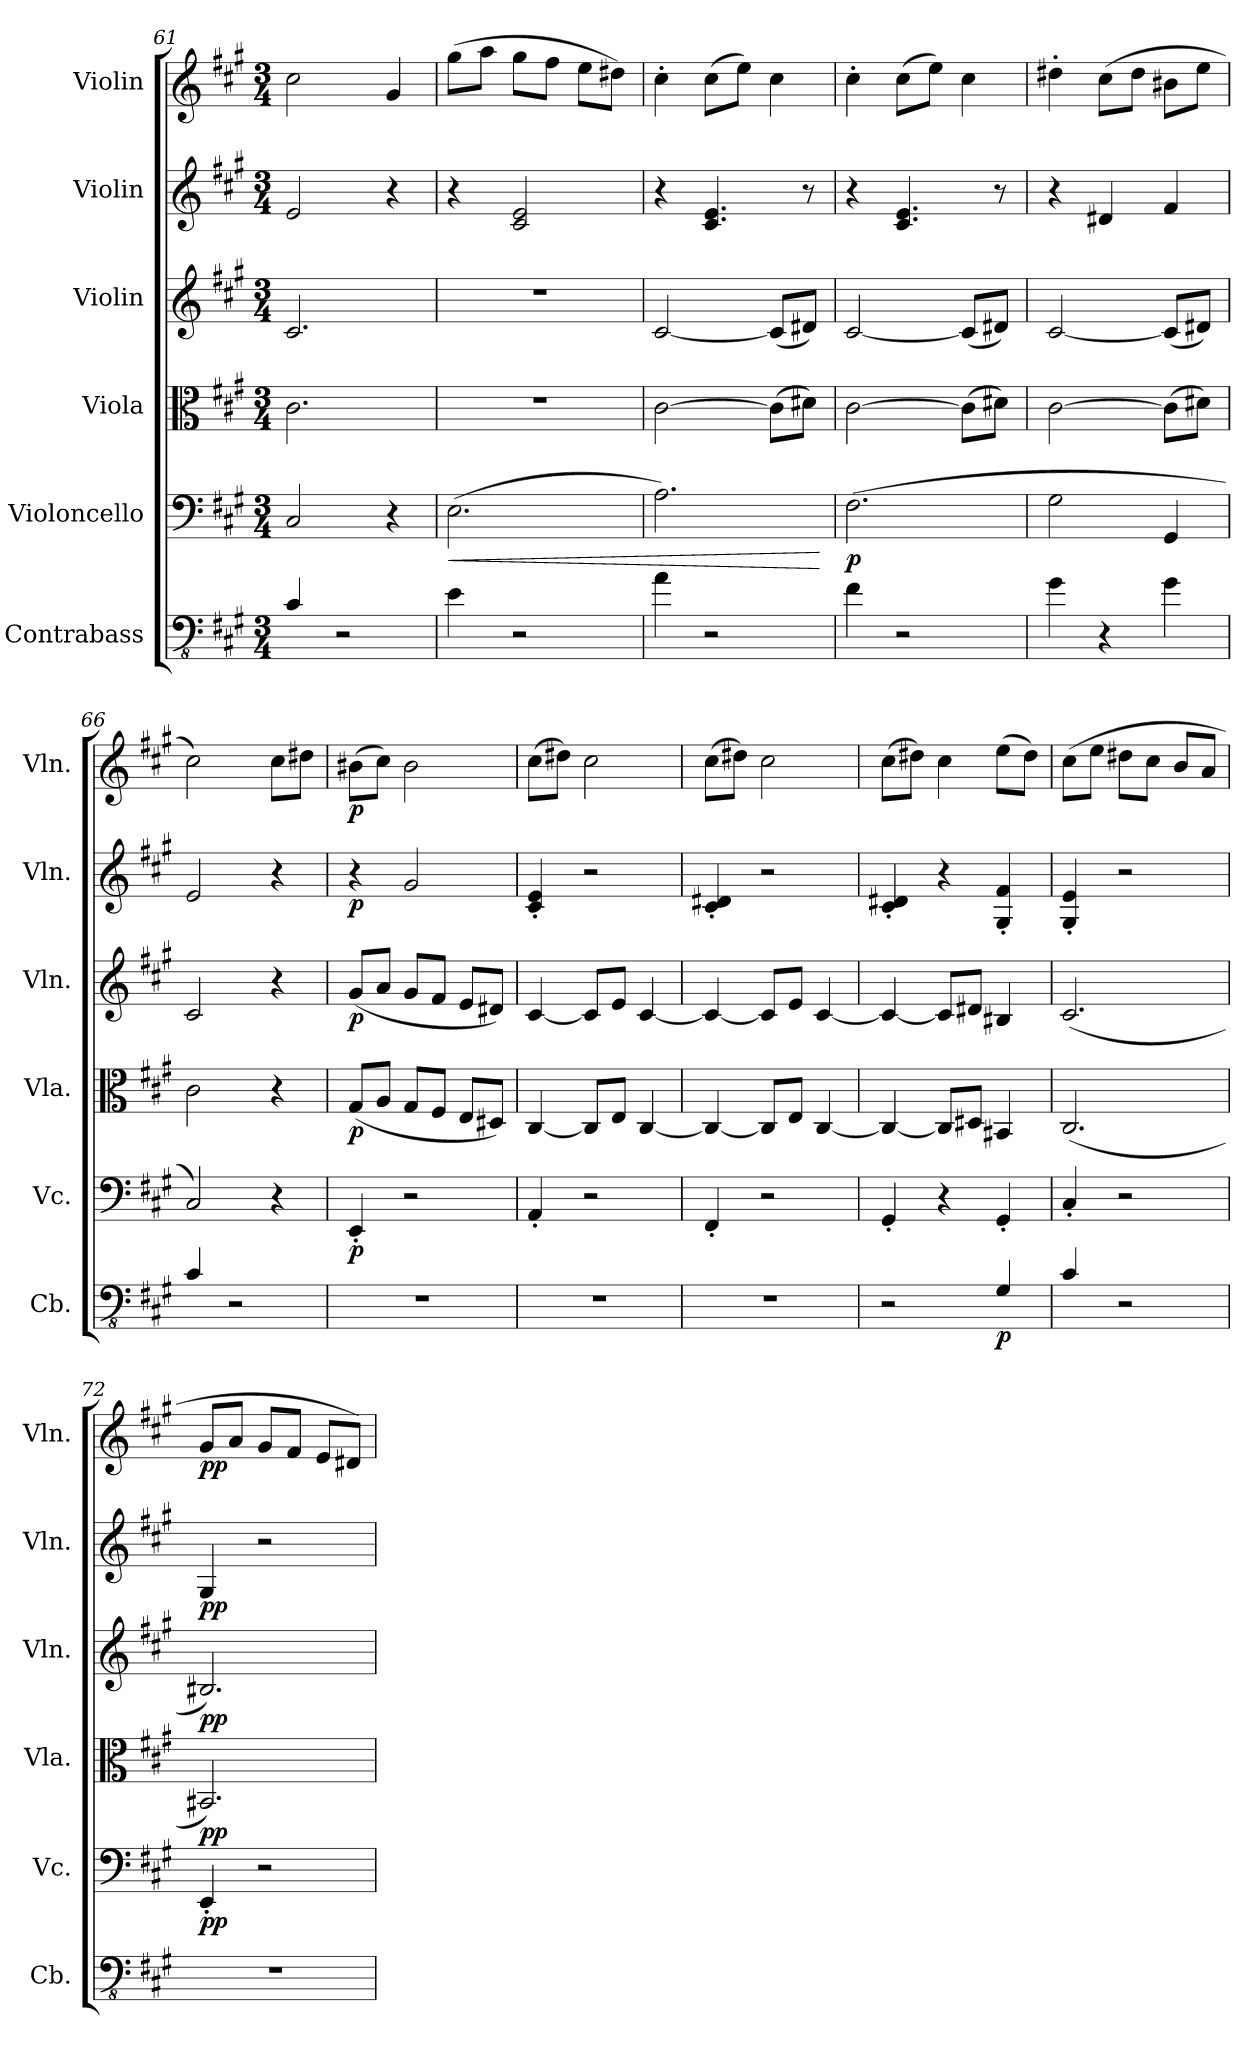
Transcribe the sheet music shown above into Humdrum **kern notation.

**kern	**dynam	**kern	**dynam	**kern	**dynam	**kern	**dynam	**kern	**dynam	**kern	**dynam
*part6	*part6	*part5	*part5	*part4	*part4	*part3	*part3	*part2	*part2	*part1	*part1
*staff6	*staff6	*staff5	*staff5	*staff4	*staff4	*staff3	*staff3	*staff2	*staff2	*staff1	*staff1
*I"Contrabass	*	*I"Violoncello	*	*I"Viola	*	*I"Violin	*	*I"Violin	*	*I"Violin	*
*I'Cb.	*	*I'Vc.	*	*I'Vla.	*	*I'Vln.	*	*I'Vln.	*	*I'Vln.	*
*clefFv4	*	*clefF4	*	*clefC3	*	*clefG2	*	*clefG2	*	*clefG2	*
*ITrd7c12	*	*	*	*	*	*	*	*	*	*	*
*k[f#c#g#]	*	*k[f#c#g#]	*	*k[f#c#g#]	*	*k[f#c#g#]	*	*k[f#c#g#]	*	*k[f#c#g#]	*
*M3/4	*	*M3/4	*	*M3/4	*	*M3/4	*	*M3/4	*	*M3/4	*
=61	=61	=61	=61	=61	=61	=61	=61	=61	=61	=61	=61
4CC#/	.	2C#/	.	2.c#\	.	2.c#/	.	2e/	.	2cc#\	.
2r	.	.	.	.	.	.	.	.	.	.	.
.	.	4r	.	.	.	.	.	4r	.	4g#/	.
!!LO:PB:g=z
=62	=62	=62	=62	=62	=62	=62	=62	=62	=62	=62	=62
!	!	!	!LO:HP:b	!	!	!	!	!	!	!	!
4EE\	.	(>2.E\	<	2.r	.	2.r	.	4r	.	(>8gg#\L	.
.	.	.	.	.	.	.	.	.	.	8aa\J	.
2r	.	.	.	.	.	.	.	2c#/ 2e/	.	8gg#\L	.
.	.	.	.	.	.	.	.	.	.	8ff#\J	.
.	.	.	.	.	.	.	.	.	.	8ee\L	.
.	.	.	.	.	.	.	.	.	.	8dd#X\J)	.
=63	=63	=63	=63	=63	=63	=63	=63	=63	=63	=63	=63
4AA\	.	2.A\)	.	[2c#\	.	[2c#/	.	4r	.	4cc#'\	.
2r	.	.	.	.	.	.	.	4.c#/ 4.e/	.	(>8cc#\L	.
.	.	.	.	.	.	.	.	.	.	8ee\J)	.
.	.	.	.	(>8c#\L]	.	(<8c#/L]	.	.	.	4cc#\	.
.	.	.	.	8d#X\J)	.	8d#X/J)	.	8r	.	.	.
.	.	.	[	.	.	.	.	.	.	.	.
=64	=64	=64	=64	=64	=64	=64	=64	=64	=64	=64	=64
!	!	!	!LO:DY:b	!	!	!	!	!	!	!	!
4FF#\	.	(>2.F#\	p	[2c#\	.	[2c#/	.	4r	.	4cc#'\	.
2r	.	.	.	.	.	.	.	4.c#/ 4.e/	.	(>8cc#\L	.
.	.	.	.	.	.	.	.	.	.	8ee\J)	.
.	.	.	.	(>8c#\L]	.	(<8c#/L]	.	.	.	4cc#\	.
.	.	.	.	8d#X\J)	.	8d#X/J)	.	8r	.	.	.
=65	=65	=65	=65	=65	=65	=65	=65	=65	=65	=65	=65
4GG#\	.	2G#\	.	[2c#\	.	[2c#/	.	4r	.	4dd#X'\	.
4r	.	.	.	.	.	.	.	4d#X/	.	(>8cc#\L	.
.	.	.	.	.	.	.	.	.	.	8dd#\J	.
4GG#\	.	4GG#/	.	(>8c#\L]	.	(<8c#/L]	.	4f#/	.	8b#X\L	.
.	.	.	.	8d#X\J)	.	8d#X/J)	.	.	.	8ee\J	.
=66	=66	=66	=66	=66	=66	=66	=66	=66	=66	=66	=66
4CC#/	.	2C#/)	.	2c#\	.	2c#/	.	2e/	.	2cc#\)	.
2r	.	.	.	.	.	.	.	.	.	.	.
.	.	4r	.	4r	.	4r	.	4r	.	8cc#\L	.
.	.	.	.	.	.	.	.	.	.	8dd#X\J	.
=67	=67	=67	=67	=67	=67	=67	=67	=67	=67	=67	=67
!	!	!	!LO:DY:b	!	!LO:DY:b	!	!LO:DY:b	!	!LO:DY:b	!	!LO:DY:b
2.r	.	4EE'/	p	(<8G#/L	p	(<8g#/L	p	4r	p	(>8b#X\L	p
.	.	.	.	8A/J	.	8a/J	.	.	.	8cc#\J)	.
.	.	2r	.	8G#/L	.	8g#/L	.	2g#/	.	2b#\	.
.	.	.	.	8F#/J	.	8f#/J	.	.	.	.	.
.	.	.	.	8E/L	.	8e/L	.	.	.	.	.
.	.	.	.	8D#X/J)	.	8d#X/J)	.	.	.	.	.
!!LO:LB:g=z
=68	=68	=68	=68	=68	=68	=68	=68	=68	=68	=68	=68
2.r	.	4AA'/	.	[4C#/	.	[4c#/	.	4c#/' 4e/'	.	(>8cc#\L	.
.	.	.	.	.	.	.	.	.	.	8dd#X\J)	.
.	.	2r	.	8C#/L]	.	8c#/L]	.	2r	.	2cc#\	.
.	.	.	.	8E/J	.	8e/J	.	.	.	.	.
.	.	.	.	[4C#/	.	[4c#/	.	.	.	.	.
=69	=69	=69	=69	=69	=69	=69	=69	=69	=69	=69	=69
2.r	.	4FF#'/	.	4C#/_	.	4c#/_	.	4c#/' 4d#X/'	.	(>8cc#\L	.
.	.	.	.	.	.	.	.	.	.	8dd#X\J)	.
.	.	2r	.	8C#/L]	.	8c#/L]	.	2r	.	2cc#\	.
.	.	.	.	8E/J	.	8e/J	.	.	.	.	.
.	.	.	.	[4C#/	.	[4c#/	.	.	.	.	.
=70	=70	=70	=70	=70	=70	=70	=70	=70	=70	=70	=70
2r	.	4GG#'/	.	4C#/_	.	4c#/_	.	4c#/' 4d#X/'	.	(>8cc#\L	.
.	.	.	.	.	.	.	.	.	.	8dd#X\J)	.
.	.	4r	.	8C#/L]	.	8c#/L]	.	4r	.	4cc#\	.
.	.	.	.	8D#X/J	.	8d#X/J	.	.	.	.	.
!	!LO:DY:b	!	!	!	!	!	!	!	!	!	!
4GGG#/	p	4GG#'/	.	4BB#X/	.	4B#X/	.	4G#/' 4f#/'	.	(>8ee\L	.
.	.	.	.	.	.	.	.	.	.	8dd#\J)	.
=71	=71	=71	=71	=71	=71	=71	=71	=71	=71	=71	=71
4CC#/	.	4C#'/	.	(<2.C#/	.	(<2.c#/	.	4G#/' 4e/'	.	(>8cc#\L	.
.	.	.	.	.	.	.	.	.	.	8ee\J	.
2r	.	2r	.	.	.	.	.	2r	.	8dd#X\L	.
.	.	.	.	.	.	.	.	.	.	8cc#\J	.
.	.	.	.	.	.	.	.	.	.	8b/L	.
.	.	.	.	.	.	.	.	.	.	8a/J	.
=72	=72	=72	=72	=72	=72	=72	=72	=72	=72	=72	=72
!	!	!	!LO:DY:b	!	!LO:DY:b	!	!LO:DY:b	!	!LO:DY:b	!	!LO:DY:b
2.r	.	4EE'/	pp	2.BB#X/)	pp	2.B#X/)	pp	4G#/	pp	8g#/L	pp
.	.	.	.	.	.	.	.	.	.	8a/J	.
.	.	2r	.	.	.	.	.	2r	.	8g#/L	.
.	.	.	.	.	.	.	.	.	.	8f#/J	.
.	.	.	.	.	.	.	.	.	.	8e/L	.
.	.	.	.	.	.	.	.	.	.	8d#X/J)	.
=	=	=	=	=	=	=	=	=	=	=	=
*-	*-	*-	*-	*-	*-	*-	*-	*-	*-	*-	*-
